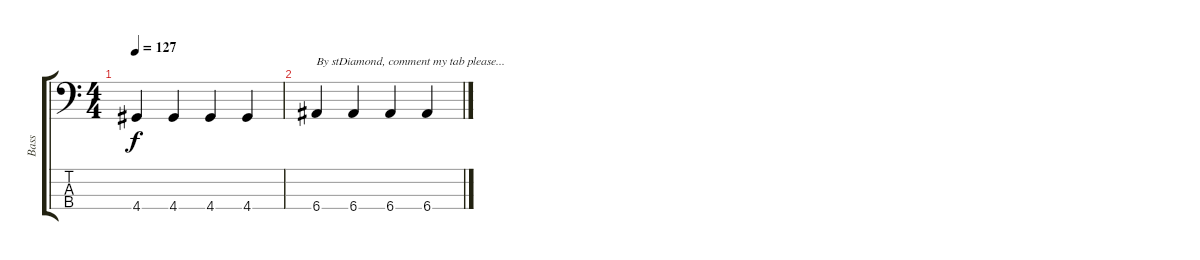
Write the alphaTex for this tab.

\track ("Bass" "Bass") {instrument electricbassfinger}
\staff {score tabs}
\tuning (G2 D2 A1 E1) {hide}
\ts (4 4)
\tempo 127
\clef f4
\ks c
4.4.4{dy f volume 2} 4.4.4 4.4.4 4.4.4 |
6.4.4{txt "By stDiamond, comment my tab please..."} 6.4.4 6.4.4 6.4.4
